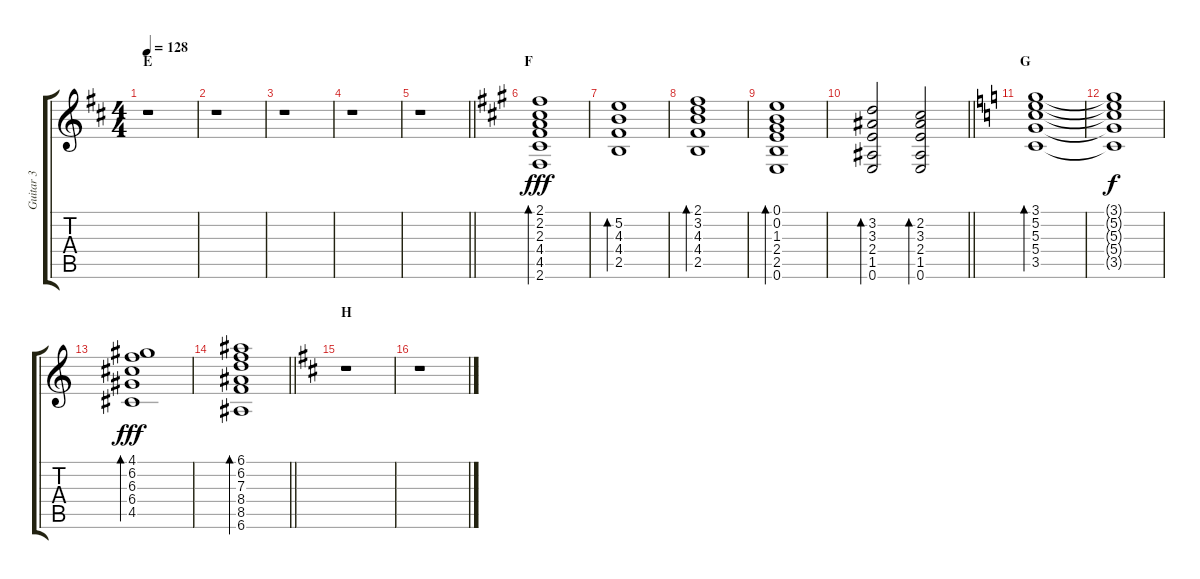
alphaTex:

\track ("Guitar 3" "Guitar 3") {instrument acousticguitarsteel}
\staff {score tabs}
\tuning (E4 B3 G3 D3 A2 E2) {hide}
\ts (4 4)
\section ("" "E")
\tempo 128
\clef g2
\ks d
r.1{dy fff} |
r.1 |
r.1 |
r.1 |
\barLineRight lightlight
r.1 |
\section ("" "F")
\ks a
(2.1 2.2 2.3 4.4 4.5 2.6).1{bd 240} |
(5.2 4.3 4.4 2.5).1{bd 240} |
(2.1 3.2 4.3 4.4 2.5).1{bd 240} |
(0.1 0.2 1.3 2.4 2.5 0.6).1{bd 240} |
\barLineRight lightlight
(3.2 3.3 2.4 1.5 0.6).2{bd 240} (2.2 3.3 2.4 1.5 0.6).2{bd 240} |
\section ("" "G")
\ks c
(3.1 5.2 5.3 5.4 3.5).1{bd 240} |
(3.1{t} 5.2{t} 5.3{t} 5.4{t} 3.5{t}).1{dy f} |
(4.1 6.2 6.3 6.4 4.5).1{bd 240 dy fff} |
\barLineRight lightlight
(6.1 6.2 7.3 8.4 8.5 6.6).1{bd 240} |
\section ("" "H")
\ks d
r.1 |
r.1
